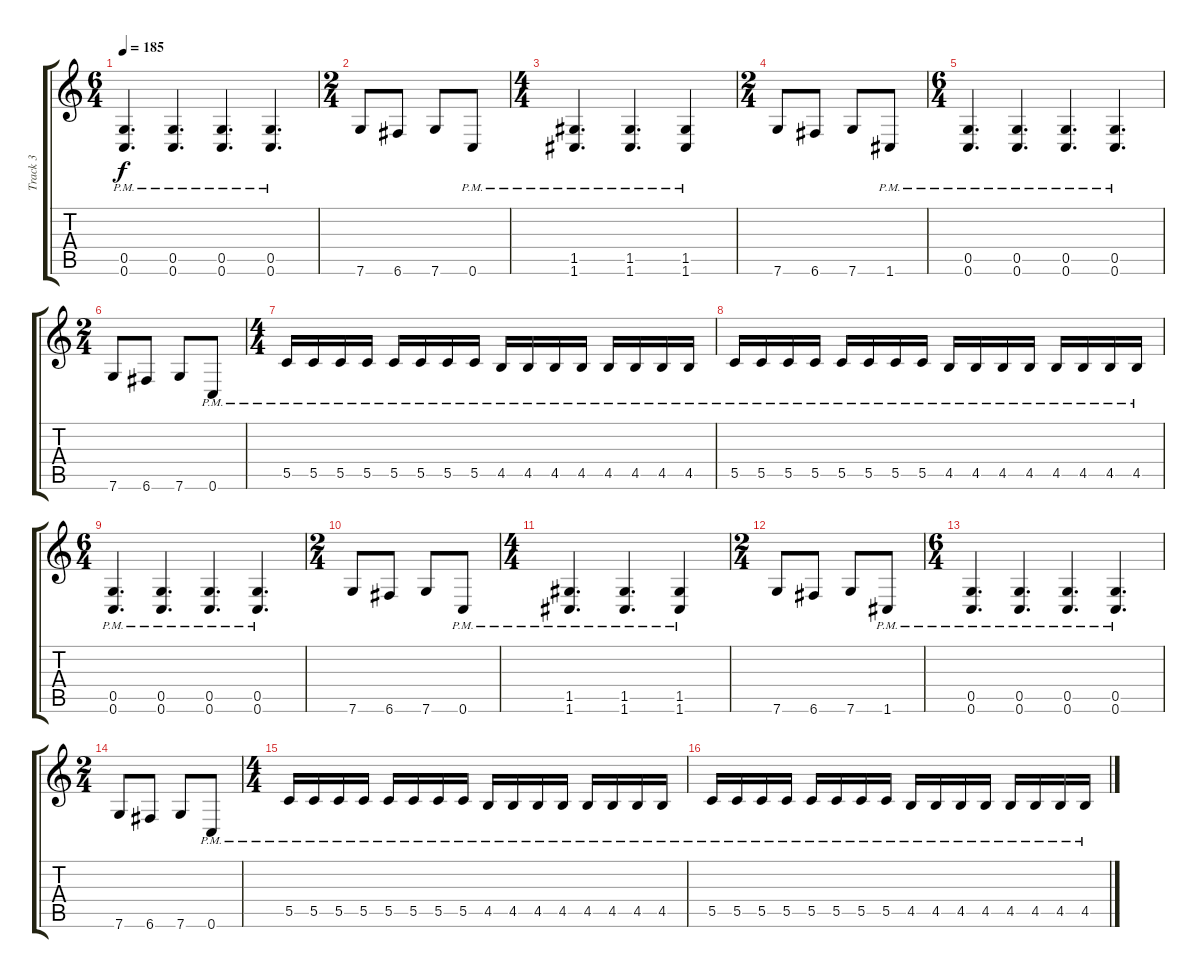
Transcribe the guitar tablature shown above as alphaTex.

\track ("Track 3" "Track 3") {instrument overdrivenguitar}
\staff {score tabs}
\tuning (D4 A3 F3 C3 G2 C2) {hide}
\ts (6 4)
\tempo 185
\clef g2
\ks c
(0.5{pm} 0.6{pm}).4{d dy f} (0.5{pm} 0.6{pm}).4{d} (0.5{pm} 0.6{pm}).4{d} (0.5{pm} 0.6{pm}).4{d} |
\ts (2 4)
7.6.8 6.6.8 7.6.8 0.6{pm}.8 |
\ts (4 4)
(1.5{pm} 1.6{pm}).4{d} (1.5{pm} 1.6{pm}).4{d} (1.5{pm} 1.6{pm}).4 |
\ts (2 4)
7.6.8 6.6.8 7.6.8 1.6{pm}.8 |
\ts (6 4)
(0.5{pm} 0.6{pm}).4{d} (0.5{pm} 0.6{pm}).4{d} (0.5{pm} 0.6{pm}).4{d} (0.5{pm} 0.6{pm}).4{d} |
\ts (2 4)
7.6.8 6.6.8 7.6.8 0.6{pm}.8 |
\ts (4 4)
5.5{pm}.16 5.5{pm}.16 5.5{pm}.16 5.5{pm}.16 5.5{pm}.16 5.5{pm}.16 5.5{pm}.16 5.5{pm}.16 4.5{pm}.16 4.5{pm}.16 4.5{pm}.16 4.5{pm}.16 4.5{pm}.16 4.5{pm}.16 4.5{pm}.16 4.5{pm}.16 |
5.5{pm}.16 5.5{pm}.16 5.5{pm}.16 5.5{pm}.16 5.5{pm}.16 5.5{pm}.16 5.5{pm}.16 5.5{pm}.16 4.5{pm}.16 4.5{pm}.16 4.5{pm}.16 4.5{pm}.16 4.5{pm}.16 4.5{pm}.16 4.5{pm}.16 4.5{pm}.16 |
\ts (6 4)
(0.5{pm} 0.6{pm}).4{d} (0.5{pm} 0.6{pm}).4{d} (0.5{pm} 0.6{pm}).4{d} (0.5{pm} 0.6{pm}).4{d} |
\ts (2 4)
7.6.8 6.6.8 7.6.8 0.6{pm}.8 |
\ts (4 4)
(1.5{pm} 1.6{pm}).4{d} (1.5{pm} 1.6{pm}).4{d} (1.5{pm} 1.6{pm}).4 |
\ts (2 4)
7.6.8 6.6.8 7.6.8 1.6{pm}.8 |
\ts (6 4)
(0.5{pm} 0.6{pm}).4{d} (0.5{pm} 0.6{pm}).4{d} (0.5{pm} 0.6{pm}).4{d} (0.5{pm} 0.6{pm}).4{d} |
\ts (2 4)
7.6.8 6.6.8 7.6.8 0.6{pm}.8 |
\ts (4 4)
5.5{pm}.16 5.5{pm}.16 5.5{pm}.16 5.5{pm}.16 5.5{pm}.16 5.5{pm}.16 5.5{pm}.16 5.5{pm}.16 4.5{pm}.16 4.5{pm}.16 4.5{pm}.16 4.5{pm}.16 4.5{pm}.16 4.5{pm}.16 4.5{pm}.16 4.5{pm}.16 |
5.5{pm}.16 5.5{pm}.16 5.5{pm}.16 5.5{pm}.16 5.5{pm}.16 5.5{pm}.16 5.5{pm}.16 5.5{pm}.16 4.5{pm}.16 4.5{pm}.16 4.5{pm}.16 4.5{pm}.16 4.5{pm}.16 4.5{pm}.16 4.5{pm}.16 4.5{pm}.16
